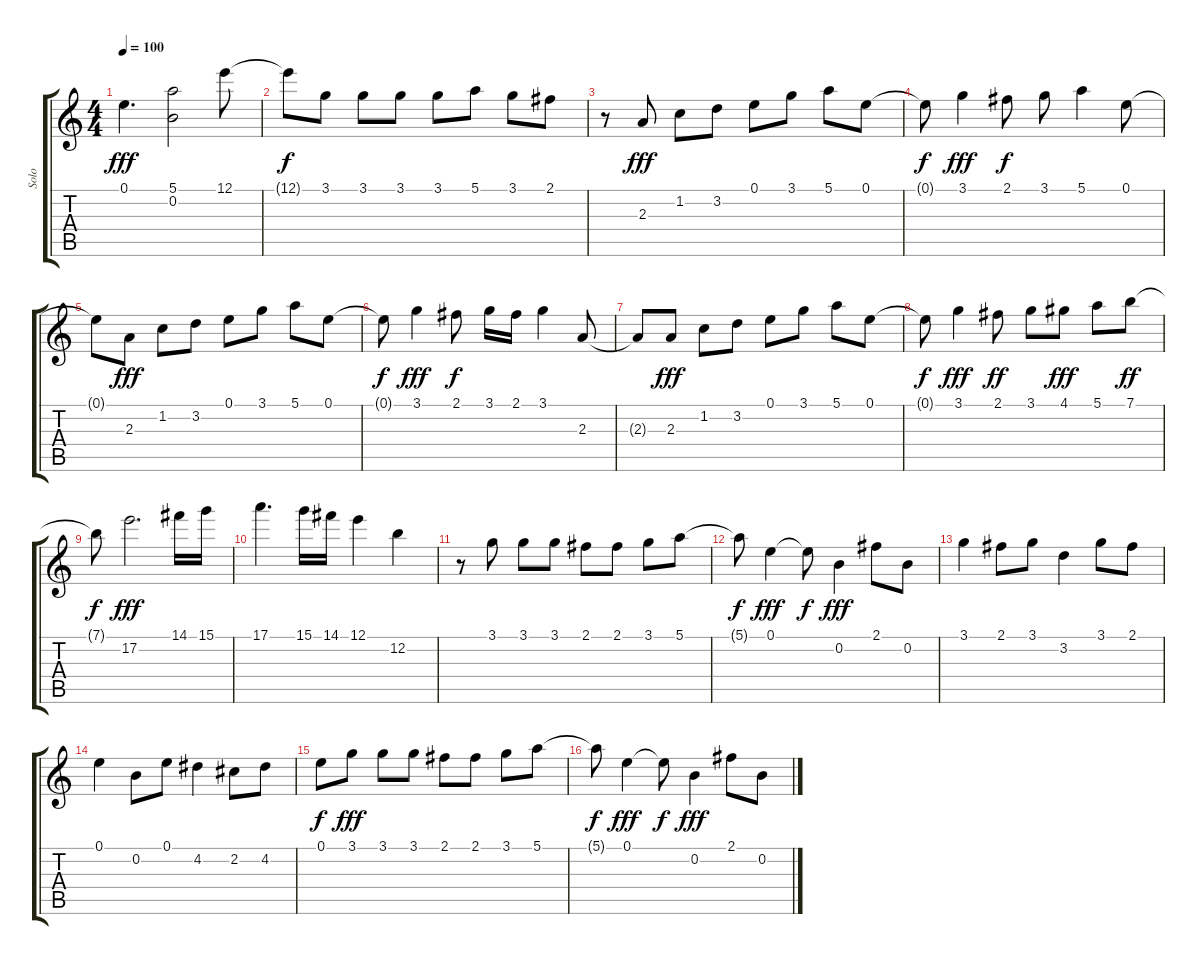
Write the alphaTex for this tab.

\track ("Solo" "Solo") {instrument acousticguitarsteel}
\staff {score tabs}
\tuning (E4 B3 G3 D3 A2 E2) {hide}
\ts (4 4)
\tempo 100
\clef g2
\ks c
0.1.4{d dy fff} (5.1 0.2).2 12.1.8 |
12.1{t}.8{dy f} 3.1.8 3.1.8 3.1.8 3.1.8 5.1.8 3.1.8 2.1.8 |
r.8 2.3.8{dy fff} 1.2.8 3.2.8 0.1.8 3.1.8 5.1.8 0.1.8 |
0.1{t}.8{dy f} 3.1.4{dy fff} 2.1.8{dy f} 3.1.8 5.1.4 0.1.8 |
0.1{t}.8 2.3.8{dy fff} 1.2.8 3.2.8 0.1.8 3.1.8 5.1.8 0.1.8 |
0.1{t}.8{dy f} 3.1.4{dy fff} 2.1.8{dy f} 3.1.16 2.1.16 3.1.4 2.3.8 |
2.3{t}.8 2.3.8{dy fff} 1.2.8 3.2.8 0.1.8 3.1.8 5.1.8 0.1.8 |
0.1{t}.8{dy f} 3.1.4{dy fff} 2.1.8{dy ff} 3.1.8 4.1.8{dy fff} 5.1.8 7.1.8{dy ff} |
7.1{t}.8{dy f} 17.2.2{d dy fff} 14.1.16 15.1.16 |
17.1.4{d} 15.1.16 14.1.16 12.1.4 12.2.4 |
r.8 3.1.8 3.1.8 3.1.8 2.1.8 2.1.8 3.1.8 5.1.8 |
5.1{t}.8{dy f} 0.1.4{dy fff} 0.1{t}.8{dy f} 0.2.4{dy fff} 2.1.8 0.2.8 |
3.1.4 2.1.8 3.1.8 3.2.4 3.1.8 2.1.8 |
0.1.4 0.2.8 0.1.8 4.2.4 2.2.8 4.2.8 |
0.1.8{dy f} 3.1.8{dy fff} 3.1.8 3.1.8 2.1.8 2.1.8 3.1.8 5.1.8 |
5.1{t}.8{dy f} 0.1.4{dy fff} 0.1{t}.8{dy f} 0.2.4{dy fff} 2.1.8 0.2.8
